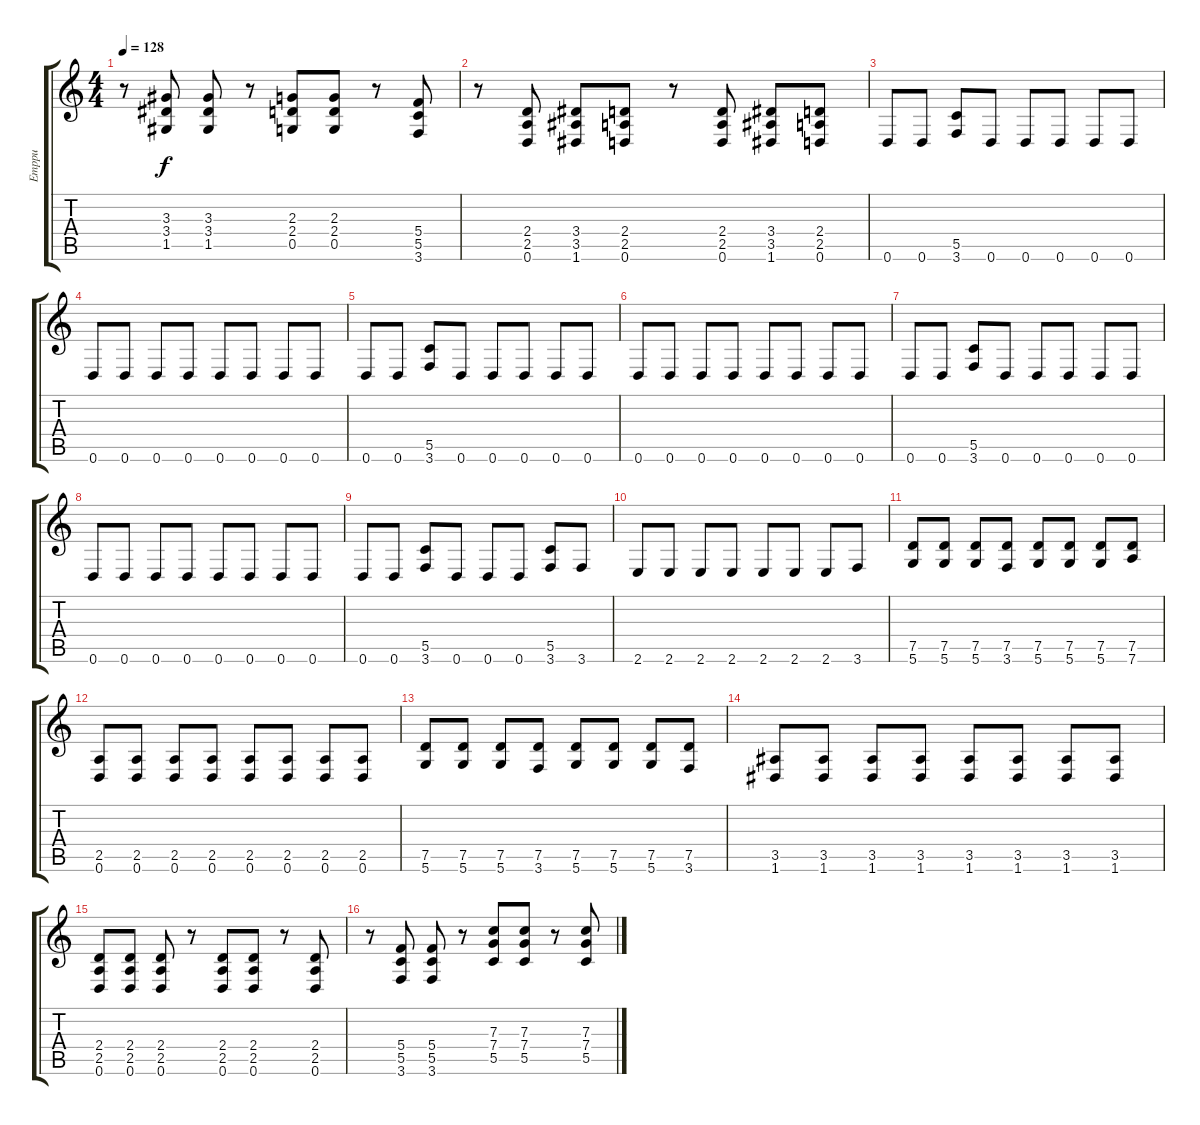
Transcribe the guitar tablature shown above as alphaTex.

\track ("Emppu" "Emppu") {instrument overdrivenguitar}
\staff {score tabs}
\tuning (D4 A3 F3 C3 G2 D2) {hide}
\ts (4 4)
\tempo 128
\clef g2
\ks c
r.8{dy f} (3.3 3.4 1.5).8 (3.3 3.4 1.5).8 r.8 (2.3 2.4 0.5).8 (2.3 2.4 0.5).8 r.8 (5.4 5.5 3.6).8 |
r.8 (2.4 2.5 0.6).8 (3.4 3.5 1.6).8 (2.4 2.5 0.6).8 r.8 (2.4 2.5 0.6).8 (3.4 3.5 1.6).8 (2.4 2.5 0.6).8 |
0.6.8 0.6.8 (5.5 3.6).8 0.6.8 0.6.8 0.6.8 0.6.8 0.6.8 |
0.6.8 0.6.8 0.6.8 0.6.8 0.6.8 0.6.8 0.6.8 0.6.8 |
0.6.8 0.6.8 (5.5 3.6).8 0.6.8 0.6.8 0.6.8 0.6.8 0.6.8 |
0.6.8 0.6.8 0.6.8 0.6.8 0.6.8 0.6.8 0.6.8 0.6.8 |
0.6.8 0.6.8 (5.5 3.6).8 0.6.8 0.6.8 0.6.8 0.6.8 0.6.8 |
0.6.8 0.6.8 0.6.8 0.6.8 0.6.8 0.6.8 0.6.8 0.6.8 |
0.6.8 0.6.8 (5.5 3.6).8 0.6.8 0.6.8 0.6.8 (5.5 3.6).8 3.6.8 |
2.6.8 2.6.8 2.6.8 2.6.8 2.6.8 2.6.8 2.6.8 3.6.8 |
(7.5 5.6).8 (7.5 5.6).8 (7.5 5.6).8 (7.5 3.6).8 (7.5 5.6).8 (7.5 5.6).8 (7.5 5.6).8 (7.5 7.6).8 |
(2.5 0.6).8 (2.5 0.6).8 (2.5 0.6).8 (2.5 0.6).8 (2.5 0.6).8 (2.5 0.6).8 (2.5 0.6).8 (2.5 0.6).8 |
(7.5 5.6).8 (7.5 5.6).8 (7.5 5.6).8 (7.5 3.6).8 (7.5 5.6).8 (7.5 5.6).8 (7.5 5.6).8 (7.5 3.6).8 |
(3.5 1.6).8 (3.5 1.6).8 (3.5 1.6).8 (3.5 1.6).8 (3.5 1.6).8 (3.5 1.6).8 (3.5 1.6).8 (3.5 1.6).8 |
(2.4 2.5 0.6).8 (2.4 2.5 0.6).8 (2.4 2.5 0.6).8 r.8 (2.4 2.5 0.6).8 (2.4 2.5 0.6).8 r.8 (2.4 2.5 0.6).8 |
r.8 (5.4 5.5 3.6).8 (5.4 5.5 3.6).8 r.8 (7.3 7.4 5.5).8 (7.3 7.4 5.5).8 r.8 (7.3 7.4 5.5).8
